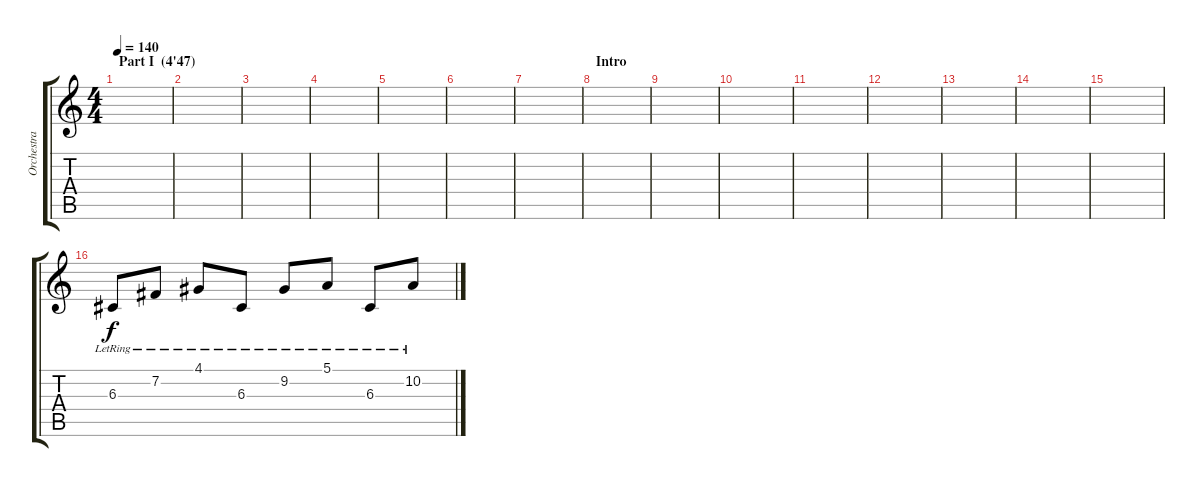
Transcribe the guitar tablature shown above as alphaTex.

\track ("Orchestra - Harpsichord" "Orchestra ") {instrument harpsichord}
\staff {score tabs}
\tuning (E4 B3 G3 D3 A2 E2) {hide}
\ts (4 4)
\section ("" "Part I  (4'47)")
\tempo 140
\clef g2
\ks c
|
|
|
|
|
|
|
\section ("" "Intro")
|
|
|
|
|
|
|
|
6.3{lr}.8 7.2{lr}.8 4.1{lr}.8 6.3{lr}.8 9.2{lr}.8 5.1{lr}.8 6.3{lr}.8 10.2{lr}.8
